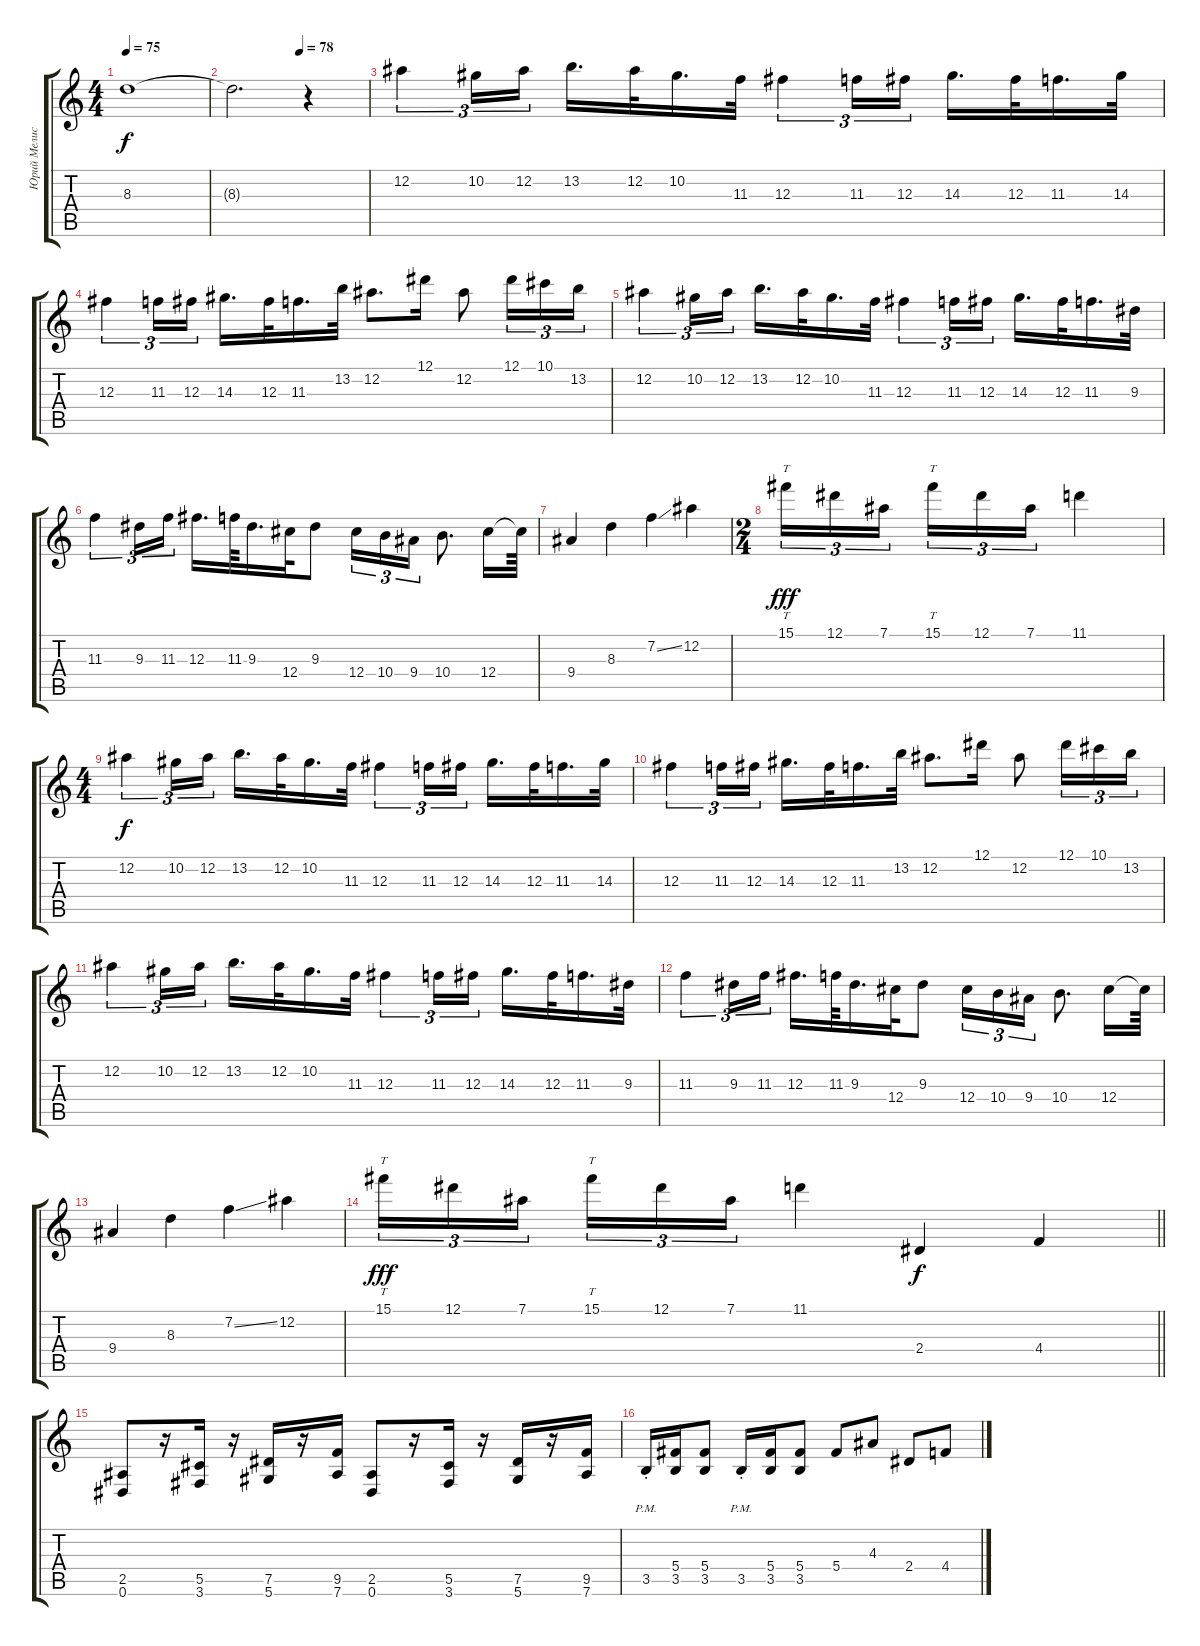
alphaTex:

\track ("Юрий Мелисов" "Юрий Мелис") {instrument distortionguitar}
\staff {score tabs}
\tuning (Eb4 Bb3 Gb3 Db3 Ab2 Eb2) {hide}
\ts (4 4)
\tempo 75
\clef g2
\ks c
8.3{t}.1{dy f} |
\tempo (78 0.5)
8.3{t}.2{d} r.4 |
12.2.4{tu (3 2)} 10.2.16{tu (3 2)} 12.2.16{tu (3 2)} 13.2.16{d} 12.2.32 10.2.16{d} 11.3.32 12.3.4{tu (3 2)} 11.3.16{tu (3 2)} 12.3.16{tu (3 2)} 14.3.16{d} 12.3.32 11.3.16{d} 14.3.32 |
12.3.4{tu (3 2)} 11.3.16{tu (3 2)} 12.3.16{tu (3 2)} 14.3.16{d} 12.3.32 11.3.16{d} 13.2.32 12.2.8{d} 12.1.16 12.2.8 12.1.16{tu (3 2)} 10.1.16{tu (3 2)} 13.2.16{tu (3 2)} |
12.2.4{tu (3 2)} 10.2.16{tu (3 2)} 12.2.16{tu (3 2)} 13.2.16{d} 12.2.32 10.2.16{d} 11.3.32 12.3.4{tu (3 2)} 11.3.16{tu (3 2)} 12.3.16{tu (3 2)} 14.3.16{d} 12.3.32 11.3.16{d} 9.3.32 |
11.3.4{tu (3 2)} 9.3.16{tu (3 2)} 11.3.16{tu (3 2)} 12.3.16{d} 11.3.64 9.3.16{d} 12.4.32 9.3.8 12.4.16{tu (3 2)} 10.4.16{tu (3 2)} 9.4.16{tu (3 2)} 10.4.8{d} 12.4.16 12.4{t}.64 |
9.4.4 8.3.4 7.2{ss}.4 12.2.4 |
\ts (2 4)
15.1.16{tt tu (3 2) dy fff} 12.1.16{tu (3 2)} 7.1.16{tu (3 2) beam splitsecondary} 15.1.16{tt tu (3 2)} 12.1.16{tu (3 2)} 7.1.16{tu (3 2)} 11.1.4 |
\ts (4 4)
12.2.4{tu (3 2) dy f} 10.2.16{tu (3 2)} 12.2.16{tu (3 2)} 13.2.16{d} 12.2.32 10.2.16{d} 11.3.32 12.3.4{tu (3 2)} 11.3.16{tu (3 2)} 12.3.16{tu (3 2)} 14.3.16{d} 12.3.32 11.3.16{d} 14.3.32 |
12.3.4{tu (3 2)} 11.3.16{tu (3 2)} 12.3.16{tu (3 2)} 14.3.16{d} 12.3.32 11.3.16{d} 13.2.32 12.2.8{d} 12.1.16 12.2.8 12.1.16{tu (3 2)} 10.1.16{tu (3 2)} 13.2.16{tu (3 2)} |
12.2.4{tu (3 2)} 10.2.16{tu (3 2)} 12.2.16{tu (3 2)} 13.2.16{d} 12.2.32 10.2.16{d} 11.3.32 12.3.4{tu (3 2)} 11.3.16{tu (3 2)} 12.3.16{tu (3 2)} 14.3.16{d} 12.3.32 11.3.16{d} 9.3.32 |
11.3.4{tu (3 2)} 9.3.16{tu (3 2)} 11.3.16{tu (3 2)} 12.3.16{d} 11.3.64 9.3.16{d} 12.4.32 9.3.8 12.4.16{tu (3 2)} 10.4.16{tu (3 2)} 9.4.16{tu (3 2)} 10.4.8{d} 12.4.16 12.4{t}.64 |
9.4.4 8.3.4 7.2{ss}.4 12.2.4 |
\barLineRight lightlight
15.1.16{tt tu (3 2) dy fff} 12.1.16{tu (3 2)} 7.1.16{tu (3 2) beam splitsecondary} 15.1.16{tt tu (3 2)} 12.1.16{tu (3 2)} 7.1.16{tu (3 2)} 11.1.4 2.4.4{dy f} 4.4.4 |
(2.5 0.6).8 r.16 (5.5 3.6).16 r.16 (7.5 5.6).16 r.16 (9.5 7.6).16 (2.5 0.6).8 r.16 (5.5 3.6).16 r.16 (7.5 5.6).16 r.16 (9.5 7.6).16 |
3.5{pm st}.16 (5.4 3.5).16 (5.4 3.5).8 3.5{pm st}.16 (5.4 3.5).16 (5.4 3.5).8 5.4.8 4.3.8 2.4.8 4.4.8
